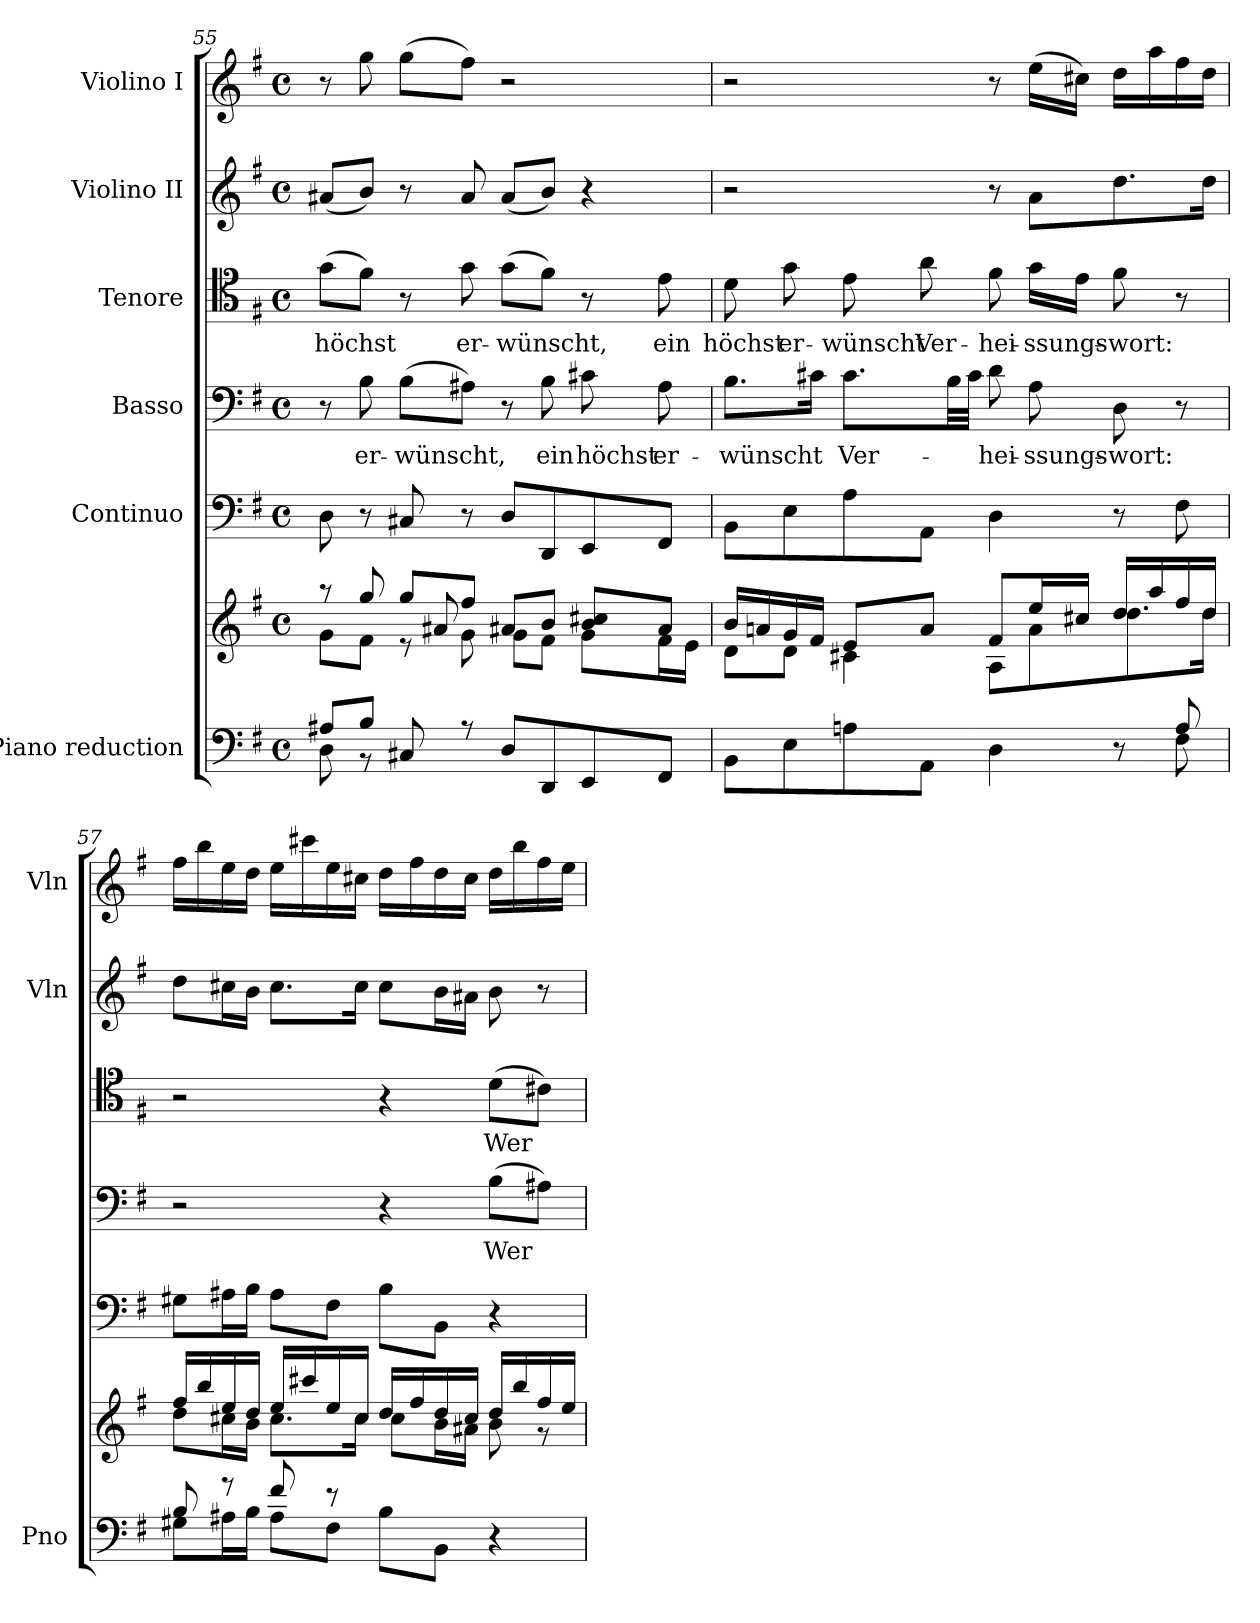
**kern	**kern	**kern	**kern	**text	**kern	**text	**kern	**dynam	**kern	**dynam
*part6	*part6	*part5	*part4	*part4	*part3	*part3	*part2	*part2	*part1	*part1
*staff7	*staff6	*staff5	*staff4	*staff4	*staff3	*staff3	*staff2	*staff2	*staff1	*staff1
*I"Piano reduction	*	*I"Continuo	*I"Basso	*	*I"Tenore	*	*I"Violino II	*	*I"Violino I	*
*I'Pno	*	*	*	*	*	*	*I'Vln	*	*I'Vln	*
!!LO:PB:g=z
*clefF4	*clefG2	*clefF4	*clefF4	*	*clefC4	*	*clefG2	*	*clefG2	*
*k[f#]	*k[f#]	*k[f#]	*k[f#]	*	*k[f#]	*	*k[f#]	*	*k[f#]	*
*M4/4	*M4/4	*M4/4	*M4/4	*	*M4/4	*	*M4/4	*	*M4/4	*
*met(c)	*met(c)	*met(c)	*met(c)	*	*met(c)	*	*met(c)	*	*met(c)	*
=55	=55	=55	=55	=55	=55	=55	=55	=55	=55	=55
*^	*^	*	*	*	*	*	*	*	*	*
*	*	*	*^	*	*	*	*	*	*	*	*	*
!	!	!	!	!	!	!	!	!	!LO:LY:b	!	!	!	!
8A#X/L	8D\	8r	8g\L	4.ryy	8D\	8r	.	(>8g\L	höchst	(<8a#X/L	.	8r	.
!	!	!	!	!	!	!	!LO:LY:b	!	!	!	!	!	!
8B/J	8r	8gg/	8f#\J	.	8r	8B\	er-	8f#\J)	.	8b/J)	.	8gg\	.
!	!	!	!	!	!	!	!LO:LY:b	!	!	!	!	!	!
8ryy	8C#X/	8gg/L	8r	.	8C#X/	(>8B\L	-wünscht,	8r	.	8r	.	(>8gg\L	.
!	!	!	!	!	!	!	!	!	!LO:LY:b	!	!	!	!
8ryy	8rA	8ff#/J	8g\	8a#X/	8r	8A#X\J)	.	8g\	er-	8a#/	.	8ff#\J)	.
!	!	!	!	!	!	!	!	!	!LO:LY:b	!	!	!	!
2ryy	8D/L	8a#X/L	8g\L	2ryy	8D/L	8r	.	(>8g\L	-wünscht,	(<8a#/L	.	2r	.
!	!	!	!	!	!	!	!LO:LY:b	!	!	!	!	!	!
.	8DD/	8b/J	8f#\J	.	8DD/	8B\	ein	8f#\J)	.	8b/J)	.	.	.
!	!	!	!	!	!	!	!LO:LY:b	!	!	!	!	!	!
.	8EE/	8b/ 8cc#X/L	8g\L	.	8EE/	8c#X\	höchst	8r	.	4r	.	.	.
!	!	!	!	!	!	!	!LO:LY:b	!	!LO:LY:b	!	!	!	!
.	8FF#/J	8a#/J	16f#\L	.	8FF#/J	8A#\	er-	8e\	ein	.	.	.	.
.	.	.	16e\JJ	.	.	.	.	.	.	.	.	.	.
*	*	*	*v	*v	*	*	*	*	*	*	*	*	*
=56	=56	=56	=56	=56	=56	=56	=56	=56	=56	=56	=56	=56
!	!	!	!	!	!	!LO:LY:b	!	!LO:LY:b	!	!	!	!
2ryy	8BB\L	16b/LL	8d\L	8BB\L	8.B\L	-wünscht	8d\	höchst	2r	.	2r	.
.	.	16an/	.	.	.	.	.	.	.	.	.	.
!	!	!	!	!	!	!	!	!LO:LY:b	!	!	!	!
.	8E\	16g/	8d\J	8E\	.	.	8g\	er-	.	.	.	.
.	.	16f#/JJ	.	.	16c#X\Jk	.	.	.	.	.	.	.
!	!	!	!	!	!	!LO:LY:b	!	!LO:LY:b	!	!	!	!
.	8An\	8e/L	4c#X\	8A\	8.c#\L	Ver-	8e\	-wünscht	.	.	.	.
!	!	!	!	!	!	!	!	!LO:LY:b	!	!	!	!
.	8AA\J	8a/J	.	8AA\J	.	.	8a\	Ver-	.	.	.	.
.	.	.	.	.	32B\LL	.	.	.	.	.	.	.
.	.	.	.	.	32c#\JJJ	.	.	.	.	.	.	.
!	!	!	!	!	!	!LO:LY:b	!	!LO:LY:b	!	!	!	!
4ryy	4D\	8f#/L	8A\L	4D\	8d\	-hei-	8f#\	-hei-	8r	.	8r	.
!	!	!	!	!	!	!LO:LY:b	!	!LO:LY:b	!	!LO:DY:b	!	!LO:DY:b
.	.	16ee/L	8a\	.	8A\	-ssungs-	16g\LL	-ssungs-	8a\L	other-dynamics	(>16ee\LL	other-dynamics
.	.	16cc#X/JJ	.	.	.	.	16e\JJ	.	.	.	16cc#X\JJ)	.
!	!	!	!	!	!	!LO:LY:b	!	!LO:LY:b	!	!	!	!
8r	8ryy	16dd/LL	8.dd\	8r	8D\	-wort:	8f#\	-wort:	8.dd\	.	16dd\LL	.
.	.	16aa/	.	.	.	.	.	.	.	.	16aa\	.
8A/	8F#\	16ff#/	.	8F#\	8r	.	8r	.	.	.	16ff#\	.
.	.	16dd/JJ	16dd\Jk	.	.	.	.	.	16dd\Jk	.	16dd\JJ	.
=57	=57	=57	=57	=57	=57	=57	=57	=57	=57	=57	=57	=57
8B/	8G#X\L	16ff#/LL	8dd\L	8G#X\L	2r	.	2r	.	8dd\L	.	16ff#\LL	.
.	.	16bb/	.	.	.	.	.	.	.	.	16bb\	.
8r	16A#X\L	16ee/	16cc#X\L	16A#X\L	.	.	.	.	16cc#X\L	.	16ee\	.
.	16B\JJ	16dd/JJ	16b\JJ	16B\JJ	.	.	.	.	16b\JJ	.	16dd\JJ	.
8f#/	8A#\L	16ee/LL	8.cc#\L	8A#\L	.	.	.	.	8.cc#\L	.	16ee\LL	.
.	.	16ccc#X/	.	.	.	.	.	.	.	.	16ccc#X\	.
8r	8F#\J	16ee/	.	8F#\J	.	.	.	.	.	.	16ee\	.
.	.	16cc#/JJ	16cc#\Jk	.	.	.	.	.	16cc#\Jk	.	16cc#X\JJ	.
4ryy	8B\L	16dd/LL	8cc#\L	8B\L	4r	.	4r	.	8cc#\L	.	16dd\LL	.
.	.	16ff#/	.	.	.	.	.	.	.	.	16ff#\	.
.	8BB\J	16dd/	16b\L	8BB\J	.	.	.	.	16b\L	.	16dd\	.
.	.	16cc#/JJ	16a#X\JJ	.	.	.	.	.	16a#X\JJ	.	16cc#\JJ	.
!	!	!	!	!	!	!LO:LY:b	!	!LO:LY:b	!	!	!	!
4r	4ryy	16dd/LL	8b\	4r	(>8B\L	Wer	(>8d\L	Wer	8b\	.	16dd\LL	.
.	.	16bb/	.	.	.	.	.	.	.	.	16bb\	.
.	.	16ff#/	8r	.	8A#X\J)	.	8c#X\J)	.	8r	.	16ff#\	.
.	.	16ee/JJ	.	.	.	.	.	.	.	.	16ee\JJ	.
*v	*v	*	*	*	*	*	*	*	*	*	*	*
*	*v	*v	*	*	*	*	*	*	*	*	*
=	=	=	=	=	=	=	=	=	=	=
*-	*-	*-	*-	*-	*-	*-	*-	*-	*-	*-
